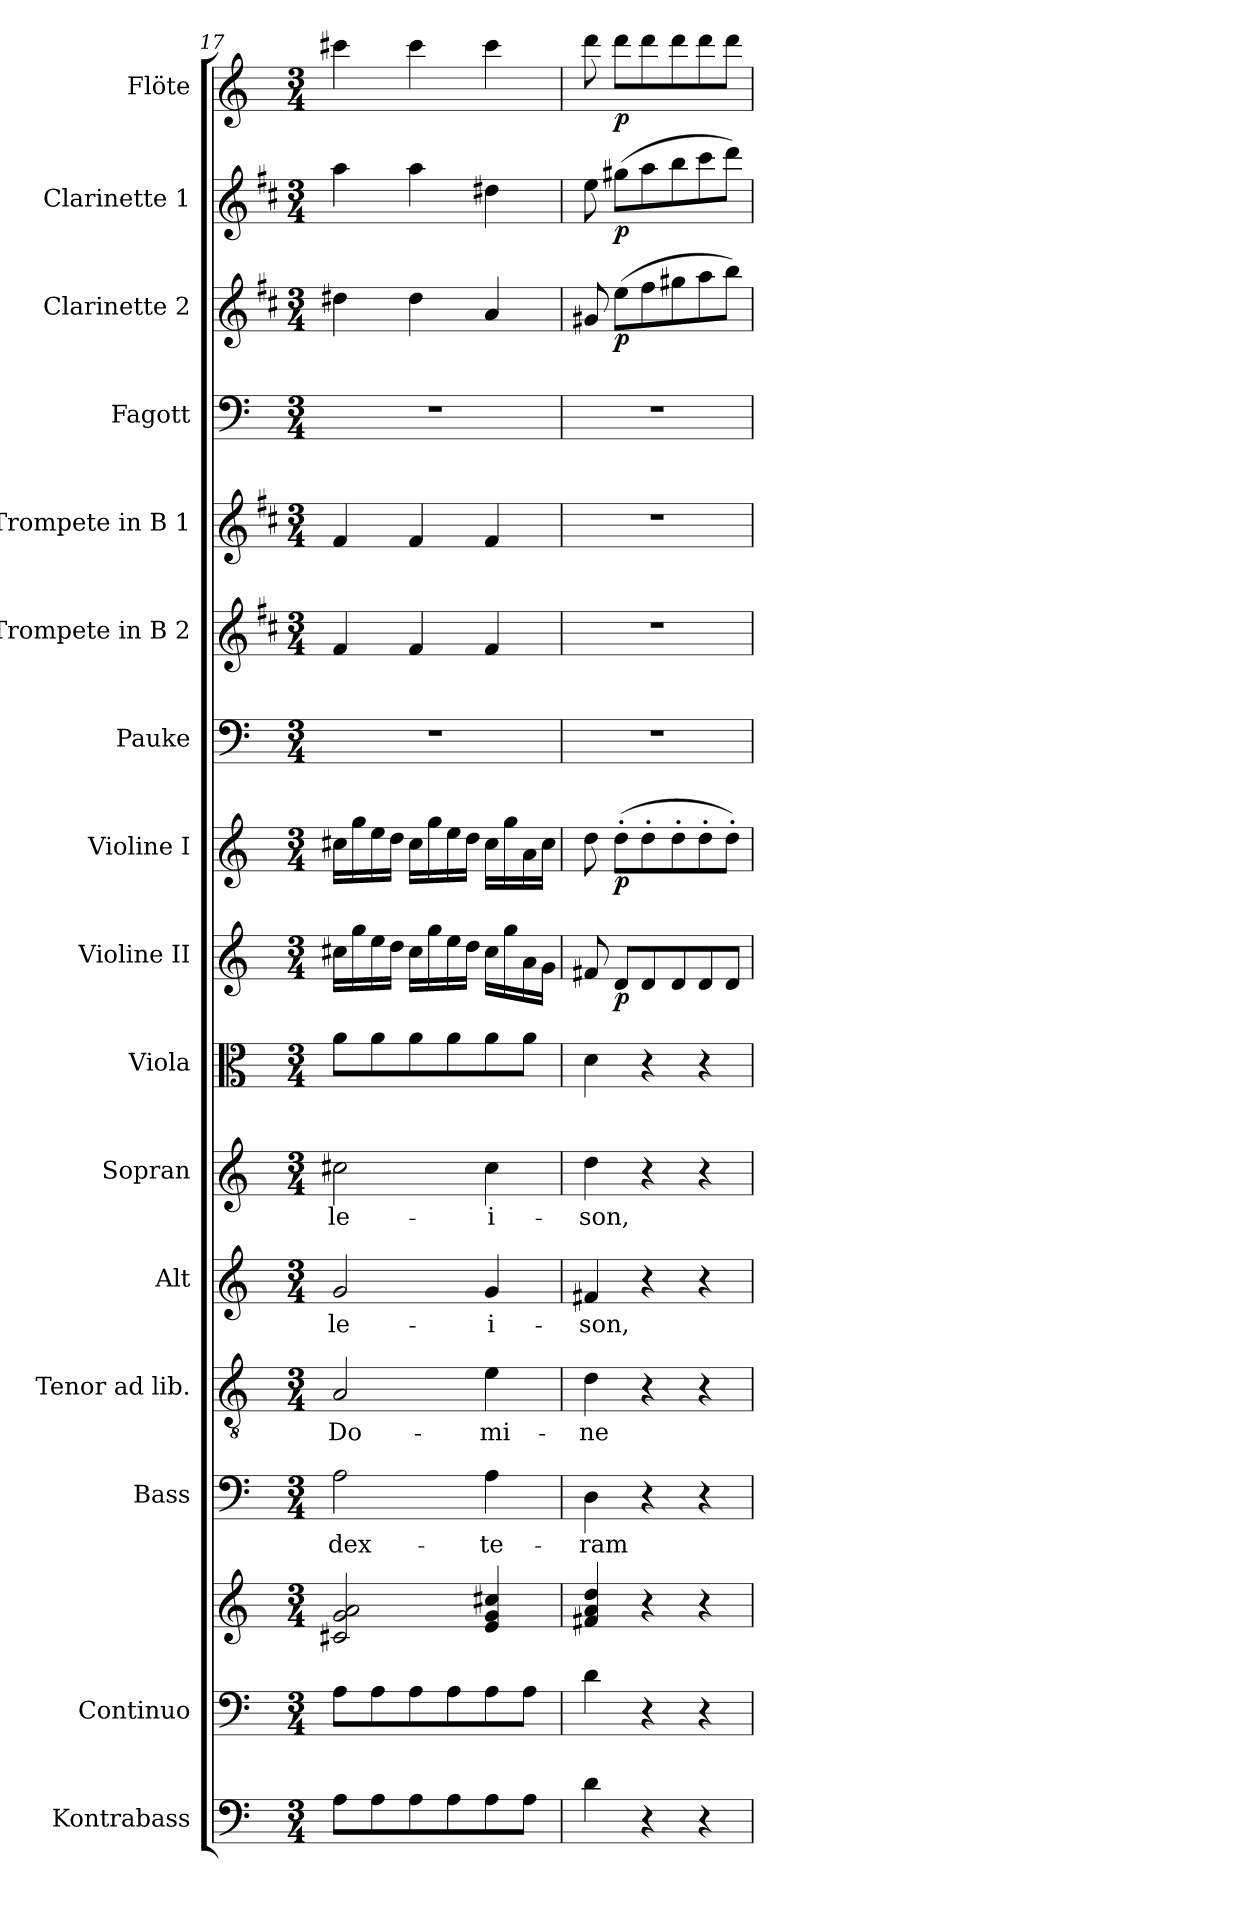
**kern	**kern	**kern	**kern	**text	**kern	**text	**kern	**text	**kern	**text	**kern	**kern	**dynam	**kern	**dynam	**kern	**kern	**kern	**kern	**kern	**dynam	**kern	**dynam	**kern	**dynam
*part16	*part15	*part15	*part14	*part14	*part13	*part13	*part12	*part12	*part11	*part11	*part10	*part9	*part9	*part8	*part8	*part7	*part6	*part5	*part4	*part3	*part3	*part2	*part2	*part1	*part1
*staff17	*staff16	*staff15	*staff14	*staff14	*staff13	*staff13	*staff12	*staff12	*staff11	*staff11	*staff10	*staff9	*staff9	*staff8	*staff8	*staff7	*staff6	*staff5	*staff4	*staff3	*staff3	*staff2	*staff2	*staff1	*staff1
*I"Kontrabass	*I"Continuo	*	*I"Bass	*	*I"Tenor ad lib.	*	*I"Alt	*	*I"Sopran	*	*I"Viola	*I"Violine II	*	*I"Violine I	*	*I"Pauke	*I"Trompete in B 2	*I"Trompete in B 1	*I"Fagott	*I"Clarinette 2	*	*I"Clarinette 1	*	*I"Flöte	*
*I'Kb.	*I'cont.	*	*I'B	*	*I'T	*	*I'A	*	*I'S	*	*I'Vla.	*I'Vl. II	*	*I'Vl. I	*	*I'Pk.	*	*	*I'Fg.	*I'Cl. 2	*	*I'Cl. 1	*	*I'Fl.	*
*clefF4	*clefF4	*clefG2	*clefF4	*	*clefGv2	*	*clefG2	*	*clefG2	*	*clefC3	*clefG2	*	*clefG2	*	*clefF4	*clefG2	*clefG2	*clefF4	*clefG2	*	*clefG2	*	*clefG2	*
*ITrd7c12	*	*	*	*	*	*	*	*	*	*	*	*	*	*	*	*	*ITrd1c2	*ITrd1c2	*	*ITrd1c2	*	*ITrd1c2	*	*	*
*k[]	*k[]	*k[]	*k[]	*	*k[]	*	*k[]	*	*k[]	*	*k[]	*k[]	*	*k[]	*	*k[]	*k[]	*k[]	*k[]	*k[]	*	*k[]	*	*k[]	*
*C:	*C:	*C:	*C:	*	*C:	*	*C:	*	*C:	*	*C:	*C:	*	*C:	*	*C:	*C:	*C:	*C:	*C:	*	*C:	*	*C:	*
*M3/4	*M3/4	*M3/4	*M3/4	*	*M3/4	*	*M3/4	*	*M3/4	*	*M3/4	*M3/4	*	*M3/4	*	*M3/4	*M3/4	*M3/4	*M3/4	*M3/4	*	*M3/4	*	*M3/4	*
=17	=17	=17	=17	=17	=17	=17	=17	=17	=17	=17	=17	=17	=17	=17	=17	=17	=17	=17	=17	=17	=17	=17	=17	=17	=17
!	!	!	!	!LO:LY:b	!	!LO:LY:b	!	!LO:LY:b	!	!LO:LY:b	!	!	!	!	!	!	!	!	!	!	!	!	!	!	!
8AA\L	8A\L	2c#X/ 2g/ 2a/	2A\	dex-	2A/	Do-	2g/	-le-	2cc#X\	-le-	8a\L	16cc#X\LL	.	16cc#X\LL	.	2.r	4e/	4e/	2.r	4cc#X\	.	4gg\	.	4ccc#X\	.
.	.	.	.	.	.	.	.	.	.	.	.	16gg\	.	16gg\	.	.	.	.	.	.	.	.	.	.	.
8AA\	8A\	.	.	.	.	.	.	.	.	.	8a\	16ee\	.	16ee\	.	.	.	.	.	.	.	.	.	.	.
.	.	.	.	.	.	.	.	.	.	.	.	16dd\JJ	.	16dd\JJ	.	.	.	.	.	.	.	.	.	.	.
8AA\	8A\	.	.	.	.	.	.	.	.	.	8a\	16cc#\LL	.	16cc#\LL	.	.	4e/	4e/	.	4cc#\	.	4gg\	.	4ccc#\	.
.	.	.	.	.	.	.	.	.	.	.	.	16gg\	.	16gg\	.	.	.	.	.	.	.	.	.	.	.
8AA\	8A\	.	.	.	.	.	.	.	.	.	8a\	16ee\	.	16ee\	.	.	.	.	.	.	.	.	.	.	.
.	.	.	.	.	.	.	.	.	.	.	.	16dd\JJ	.	16dd\JJ	.	.	.	.	.	.	.	.	.	.	.
!	!	!	!	!LO:LY:b	!	!LO:LY:b	!	!LO:LY:b	!	!LO:LY:b	!	!	!	!	!	!	!	!	!	!	!	!	!	!	!
8AA\	8A\	4e/ 4g/ 4cc#X/	4A\	-te-	4e\	-mi-	4g/	-i-	4cc#\	-i-	8a\	16cc#\LL	.	16cc#\LL	.	.	4e/	4e/	.	4g/	.	4cc#X\	.	4ccc#\	.
.	.	.	.	.	.	.	.	.	.	.	.	16gg\	.	16gg\	.	.	.	.	.	.	.	.	.	.	.
8AA\J	8A\J	.	.	.	.	.	.	.	.	.	8a\J	16a\	.	16a\	.	.	.	.	.	.	.	.	.	.	.
.	.	.	.	.	.	.	.	.	.	.	.	16g\JJ	.	16cc#\JJ	.	.	.	.	.	.	.	.	.	.	.
=18	=18	=18	=18	=18	=18	=18	=18	=18	=18	=18	=18	=18	=18	=18	=18	=18	=18	=18	=18	=18	=18	=18	=18	=18	=18
!	!	!	!	!LO:LY:b	!	!LO:LY:b	!	!LO:LY:b	!	!LO:LY:b	!	!	!	!	!	!	!	!	!	!	!	!	!	!	!
4D\	4d\	4f#X/ 4a/ 4dd/	4D\	-ram	4d\	-ne	4f#X/	-son,	4dd\	-son,	4d\	8f#X/	.	8dd\	.	2.r	2.r	2.r	2.r	8f#X/	.	8dd\	.	8ddd\	.
!	!	!	!	!	!	!	!	!	!	!	!	!	!LO:DY:b	!	!LO:DY:b	!	!	!	!	!	!LO:DY:b	!	!LO:DY:b	!	!LO:DY:b
.	.	.	.	.	.	.	.	.	.	.	.	8d/L	p	(>8dd'>\L	p	.	.	.	.	(>8dd\L	p	(>8ff#X\L	p	8ddd\L	p
4r	4r	4r	4r	.	4r	.	4r	.	4r	.	4r	8d/	.	8dd'>\	.	.	.	.	.	8ee\	.	8gg\	.	8ddd\	.
.	.	.	.	.	.	.	.	.	.	.	.	8d/	.	8dd'>\	.	.	.	.	.	8ff#X\	.	8aa\	.	8ddd\	.
4r	4r	4r	4r	.	4r	.	4r	.	4r	.	4r	8d/	.	8dd'>\	.	.	.	.	.	8gg\	.	8bb\	.	8ddd\	.
.	.	.	.	.	.	.	.	.	.	.	.	8d/J	.	8dd'>\J)	.	.	.	.	.	8aa\J)	.	8ccc\J)	.	8ddd\J	.
=	=	=	=	=	=	=	=	=	=	=	=	=	=	=	=	=	=	=	=	=	=	=	=	=	=
*-	*-	*-	*-	*-	*-	*-	*-	*-	*-	*-	*-	*-	*-	*-	*-	*-	*-	*-	*-	*-	*-	*-	*-	*-	*-
